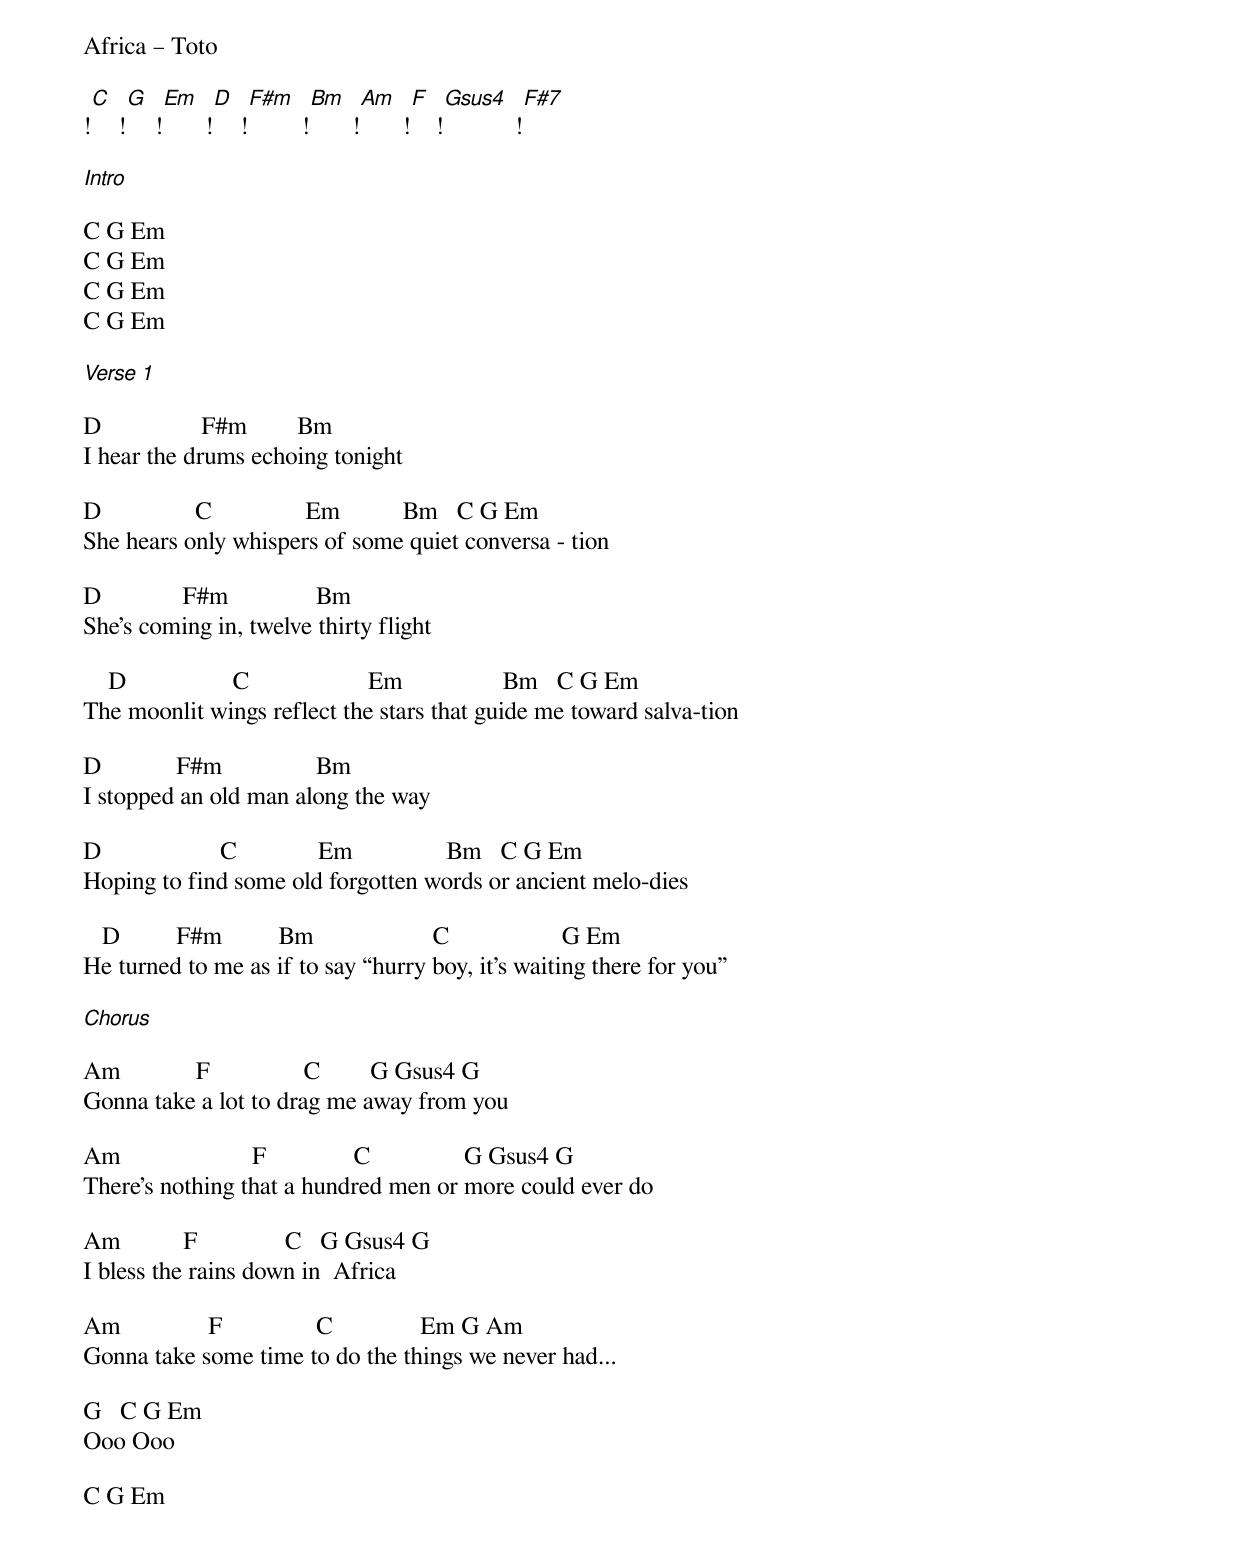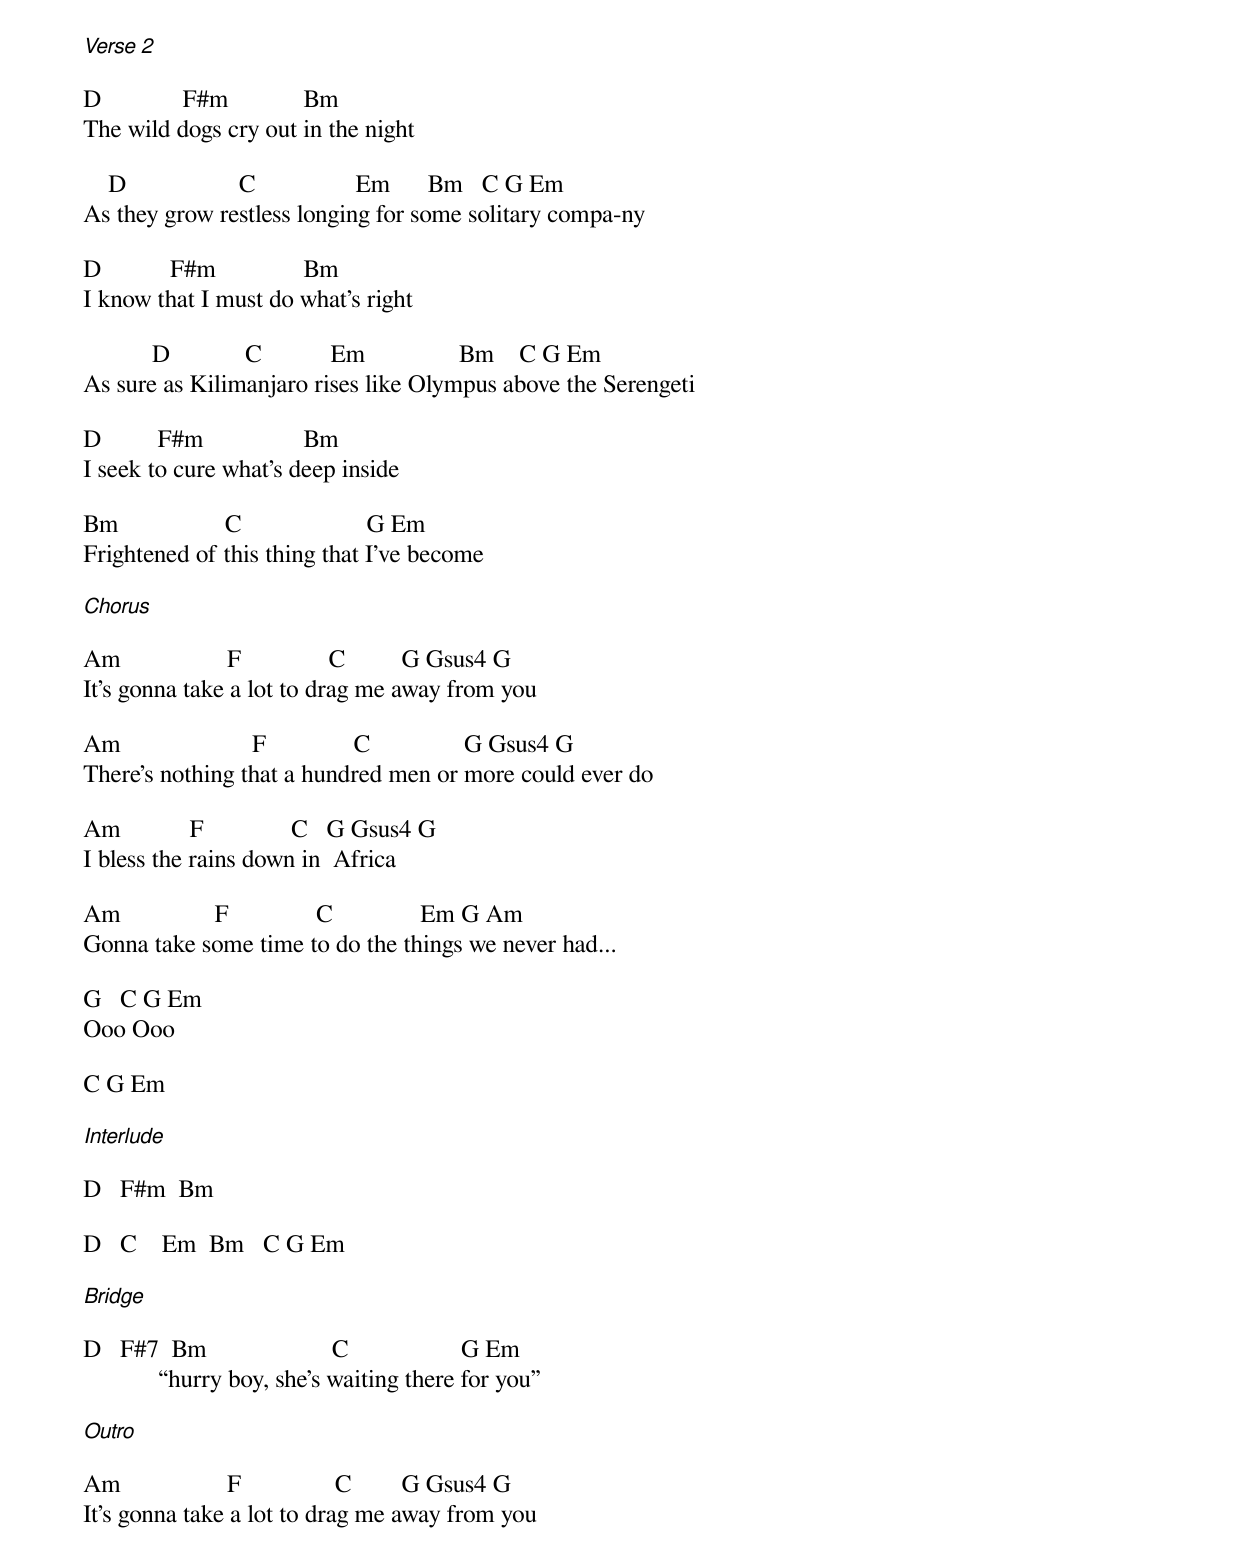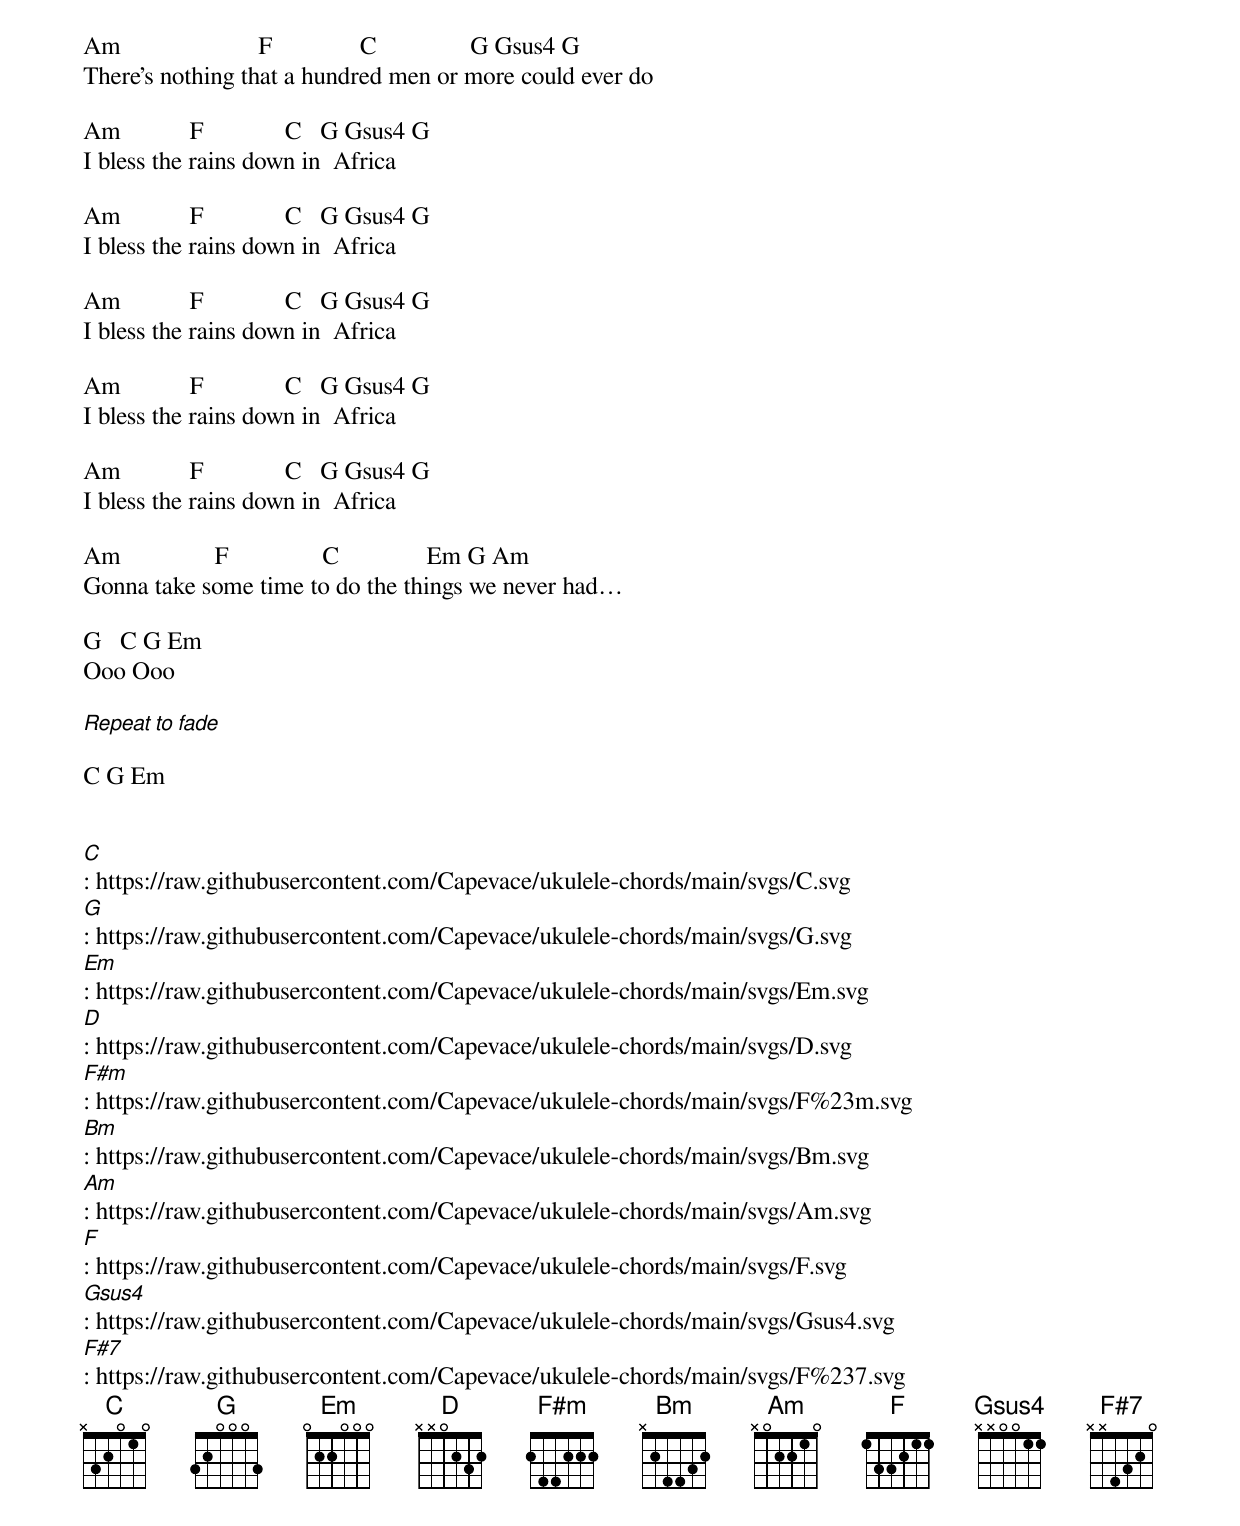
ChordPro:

Africa – Toto

![C][] ![G][] ![Em][] ![D][] ![F#m][] ![Bm][] ![Am][] ![F][] ![Gsus4][] ![F#7][]

[Intro]

C G Em
C G Em
C G Em
C G Em

[Verse 1]

D                F#m        Bm
I hear the drums echoing tonight

D               C               Em          Bm   C G Em
She hears only whispers of some quiet conversa - tion

D             F#m              Bm
She's coming in, twelve thirty flight

    D                 C                   Em                Bm   C G Em
The moonlit wings reflect the stars that guide me toward salva-tion

D            F#m               Bm
I stopped an old man along the way

D                   C             Em               Bm   C G Em
Hoping to find some old forgotten words or ancient melo-dies

   D         F#m         Bm                   C                  G Em
He turned to me as if to say “hurry boy, it's waiting there for you”

[Chorus]

Am            F               C        G Gsus4 G
Gonna take a lot to drag me away from you

Am                     F              C               G Gsus4 G
There's nothing that a hundred men or more could ever do

Am          F              C   G Gsus4 G
I bless the rains down in  Africa

Am              F               C              Em G Am
Gonna take some time to do the things we never had...

G   C G Em
Ooo Ooo

C G Em

[Verse 2]

D             F#m            Bm
The wild dogs cry out in the night

    D                  C                Em      Bm   C G Em
As they grow restless longing for some solitary compa-ny

D           F#m              Bm
I know that I must do what's right

           D            C           Em               Bm    C G Em
As sure as Kilimanjaro rises like Olympus above the Serengeti

D         F#m                Bm
I seek to cure what's deep inside

Bm                 C                    G Em
Frightened of this thing that I've become

[Chorus]

Am                 F              C         G Gsus4 G
It’s gonna take a lot to drag me away from you

Am                     F              C               G Gsus4 G
There's nothing that a hundred men or more could ever do

Am           F              C   G Gsus4 G
I bless the rains down in  Africa

Am               F              C              Em G Am
Gonna take some time to do the things we never had...

G   C G Em
Ooo Ooo

C G Em

[Interlude]

D   F#m  Bm

D   C    Em  Bm   C G Em

[Bridge]

D   F#7  Bm                    C                  G Em
            “hurry boy, she's waiting there for you”

[Outro]

Am                 F               C        G Gsus4 G
It’s gonna take a lot to drag me away from you

Am                      F              C               G Gsus4 G
There's nothing that a hundred men or more could ever do

Am           F             C   G Gsus4 G
I bless the rains down in  Africa

Am           F             C   G Gsus4 G
I bless the rains down in  Africa

Am           F             C   G Gsus4 G
I bless the rains down in  Africa

Am           F             C   G Gsus4 G
I bless the rains down in  Africa

Am           F             C   G Gsus4 G
I bless the rains down in  Africa

Am               F               C              Em G Am
Gonna take some time to do the things we never had…

G   C G Em
Ooo Ooo

[Repeat to fade]

C G Em


[C]: https://raw.githubusercontent.com/Capevace/ukulele-chords/main/svgs/C.svg
[G]: https://raw.githubusercontent.com/Capevace/ukulele-chords/main/svgs/G.svg
[Em]: https://raw.githubusercontent.com/Capevace/ukulele-chords/main/svgs/Em.svg
[D]: https://raw.githubusercontent.com/Capevace/ukulele-chords/main/svgs/D.svg
[F#m]: https://raw.githubusercontent.com/Capevace/ukulele-chords/main/svgs/F%23m.svg
[Bm]: https://raw.githubusercontent.com/Capevace/ukulele-chords/main/svgs/Bm.svg
[Am]: https://raw.githubusercontent.com/Capevace/ukulele-chords/main/svgs/Am.svg
[F]: https://raw.githubusercontent.com/Capevace/ukulele-chords/main/svgs/F.svg
[Gsus4]: https://raw.githubusercontent.com/Capevace/ukulele-chords/main/svgs/Gsus4.svg
[F#7]: https://raw.githubusercontent.com/Capevace/ukulele-chords/main/svgs/F%237.svg
